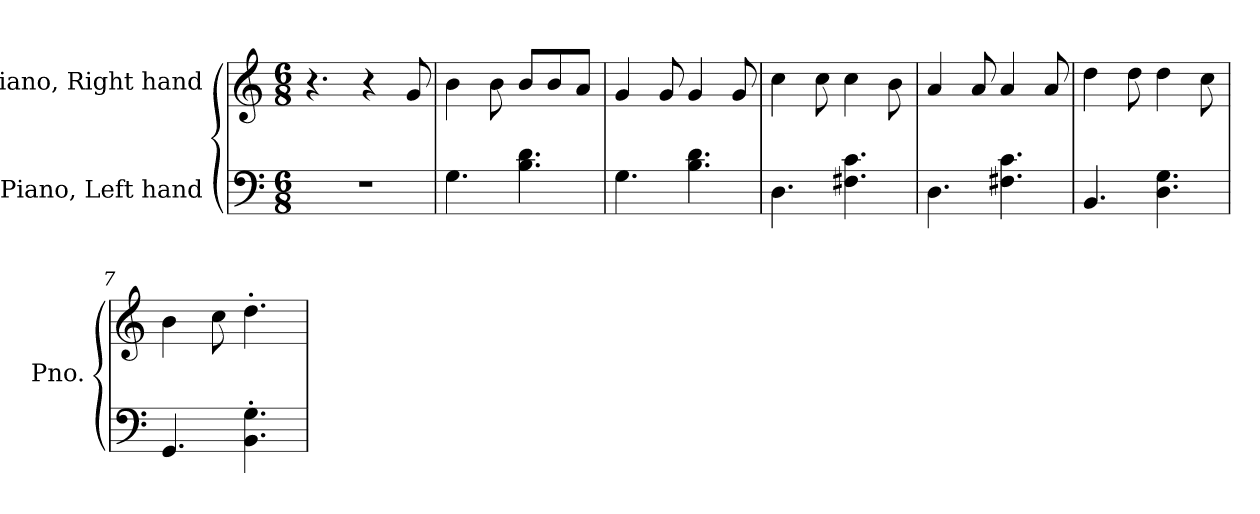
**kern	**kern
*part2	*part1
*staff2	*staff1
*I"Piano, Left hand	*I"Piano, Right hand
*I'Pno.	*I'Pno.
*clefF4	*clefG2
*k[]	*k[]
*M6/8	*M6/8
*MM120	*MM120
=1	=1
2.r	4.r
.	4r
.	8g/
=2	=2
4.G\	4b\
.	8b\
4.B\ 4.d\	8b/L
.	8b/
.	8a/J
=3	=3
4.G\	4g/
.	8g/
4.B\ 4.d\	4g/
.	8g/
=4	=4
4.D\	4cc\
.	8cc\
4.F#X\ 4.c\	4cc\
.	8b\
=5	=5
4.D\	4a/
.	8a/
4.F#X\ 4.c\	4a/
.	8a/
=6	=6
4.BB/	4dd\
.	8dd\
4.D\ 4.G\	4dd\
.	8cc\
!!LO:LB:g=z
=7	=7
4.GG/	4b\
.	8cc\
4.BB\' 4.G\'	4.dd'\
=	=
*-	*-
